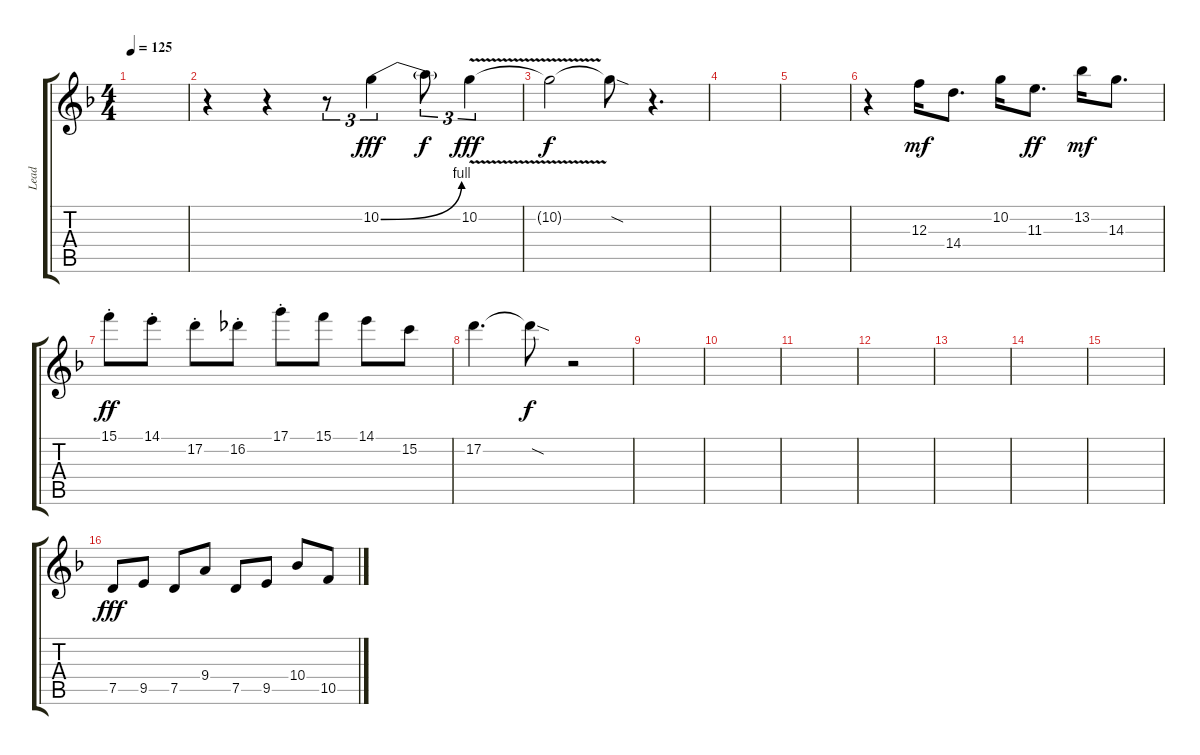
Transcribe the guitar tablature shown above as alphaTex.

\track ("Lead" "Lead") {instrument overdrivenguitar}
\staff {score tabs}
\tuning (D4 A3 F3 C3 G2 C2) {hide}
\ts (4 4)
\tempo 125
\clef g2
\ks dminor
|
r.4 r.4 r.8{tu (3 2)} 10.2{be (bend 0 0 60 4)}.4{tu (3 2) dy fff} 10.2{t}.8{tu (3 2) dy f} 10.2{v}.4{tu (3 2) dy fff} |
10.2{t}.2{dy f} 10.2{sod t}.8 r.4{d} |
|
|
r.4 12.3.16{dy mf} 14.4.8{d} 10.2.16 11.3.8{d dy ff} 13.2.16{dy mf} 14.3.8{d} |
15.1{st}.8{dy ff} 14.1{st}.8 17.2{st}.8 16.2{st}.8 17.1{st}.8 15.1.8 14.1.8 15.2.8 |
17.2.4{d} 17.2{sod t}.8{dy f} r.2 |
|
|
|
|
|
|
|
7.5.8{dy fff} 9.5.8 7.5.8 9.4.8 7.5.8 9.5.8 10.4.8 10.5.8
